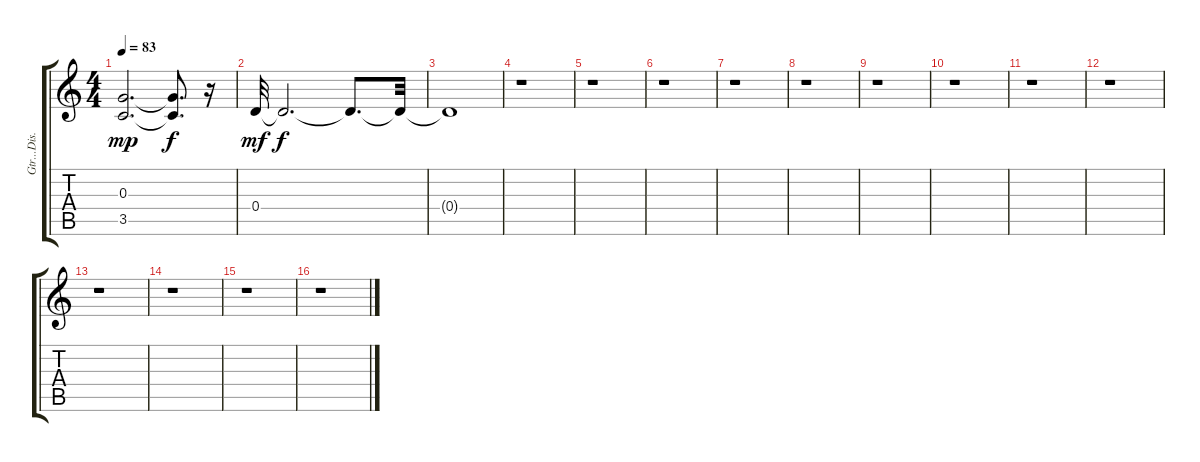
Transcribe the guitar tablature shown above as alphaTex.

\track ("Gtr...Dis...        " "Gtr...Dis.") {instrument distortionguitar}
\staff {score tabs}
\tuning (E4 B3 G3 D3 A2 E2) {hide}
\ts (4 4)
\tempo 83
\clef g2
\ks c
(0.3 3.5).2{d dy mp} (0.3{t} 3.5{t}).8{d dy f} r.16 |
0.4.32{dy mf} 0.4{t}.2{d dy f} 0.4{t}.8{d} 0.4{t}.32 |
0.4{t}.1 |
r.1 |
r.1 |
r.1 |
r.1 |
r.1 |
r.1 |
r.1 |
r.1 |
r.1 |
r.1 |
r.1 |
r.1 |
r.1
